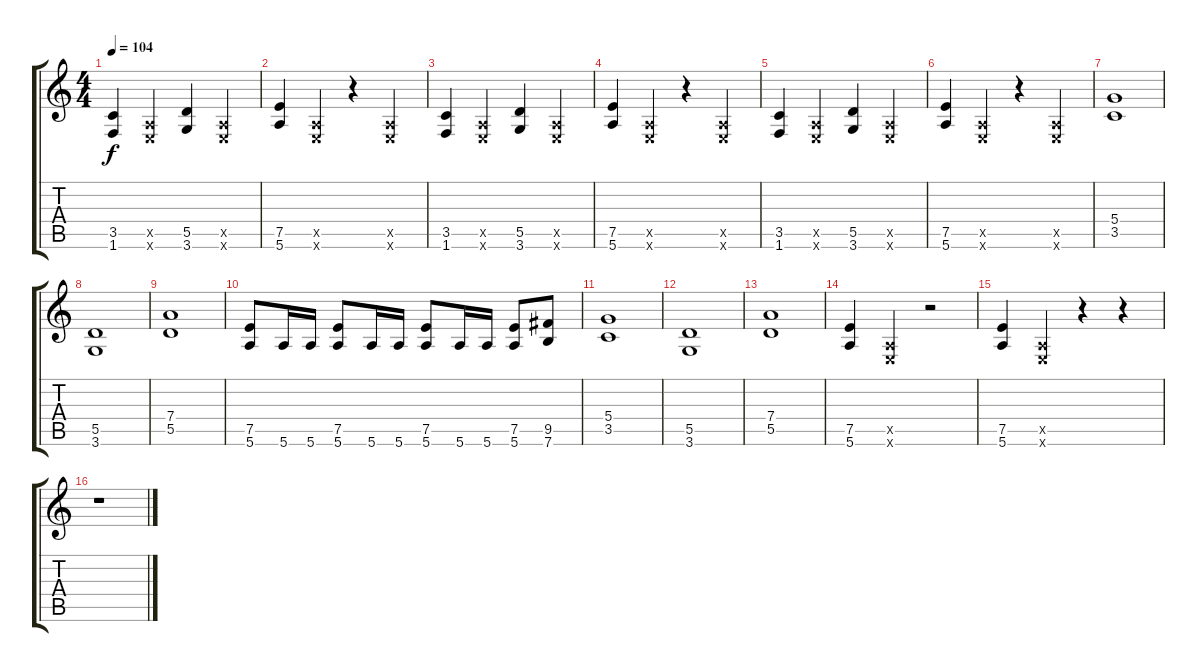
\track "" {instrument distortionguitar}
\staff {score tabs}
\tuning (E4 B3 G3 D3 A2 E2) {hide}
\ts (4 4)
\tempo 104
\clef g2
\ks c
(3.5 1.6).4{dy f} (0.5{x} 0.6{x}).4 (5.5 3.6).4 (0.5{x} 0.6{x}).4 |
(7.5 5.6).4 (0.5{x} 0.6{x}).4 r.4 (0.5{x} 0.6{x}).4 |
(3.5 1.6).4 (0.5{x} 0.6{x}).4 (5.5 3.6).4 (0.5{x} 0.6{x}).4 |
(7.5 5.6).4 (0.5{x} 0.6{x}).4 r.4 (0.5{x} 0.6{x}).4 |
(3.5 1.6).4 (0.5{x} 0.6{x}).4 (5.5 3.6).4 (0.5{x} 0.6{x}).4 |
(7.5 5.6).4 (0.5{x} 0.6{x}).4 r.4 (0.5{x} 0.6{x}).4 |
(5.4 3.5).1 |
(5.5 3.6).1 |
(7.4 5.5).1 |
(7.5 5.6).8 5.6.16 5.6.16 (7.5 5.6).8 5.6.16 5.6.16 (7.5 5.6).8 5.6.16 5.6.16 (7.5 5.6).8 (9.5 7.6).8 |
(5.4 3.5).1 |
(5.5 3.6).1 |
(7.4 5.5).1 |
(7.5 5.6).4 (0.5{x} 0.6{x}).4 r.2 |
(7.5 5.6).4 (0.5{x} 0.6{x}).4 r.4 r.4 |
r.1
